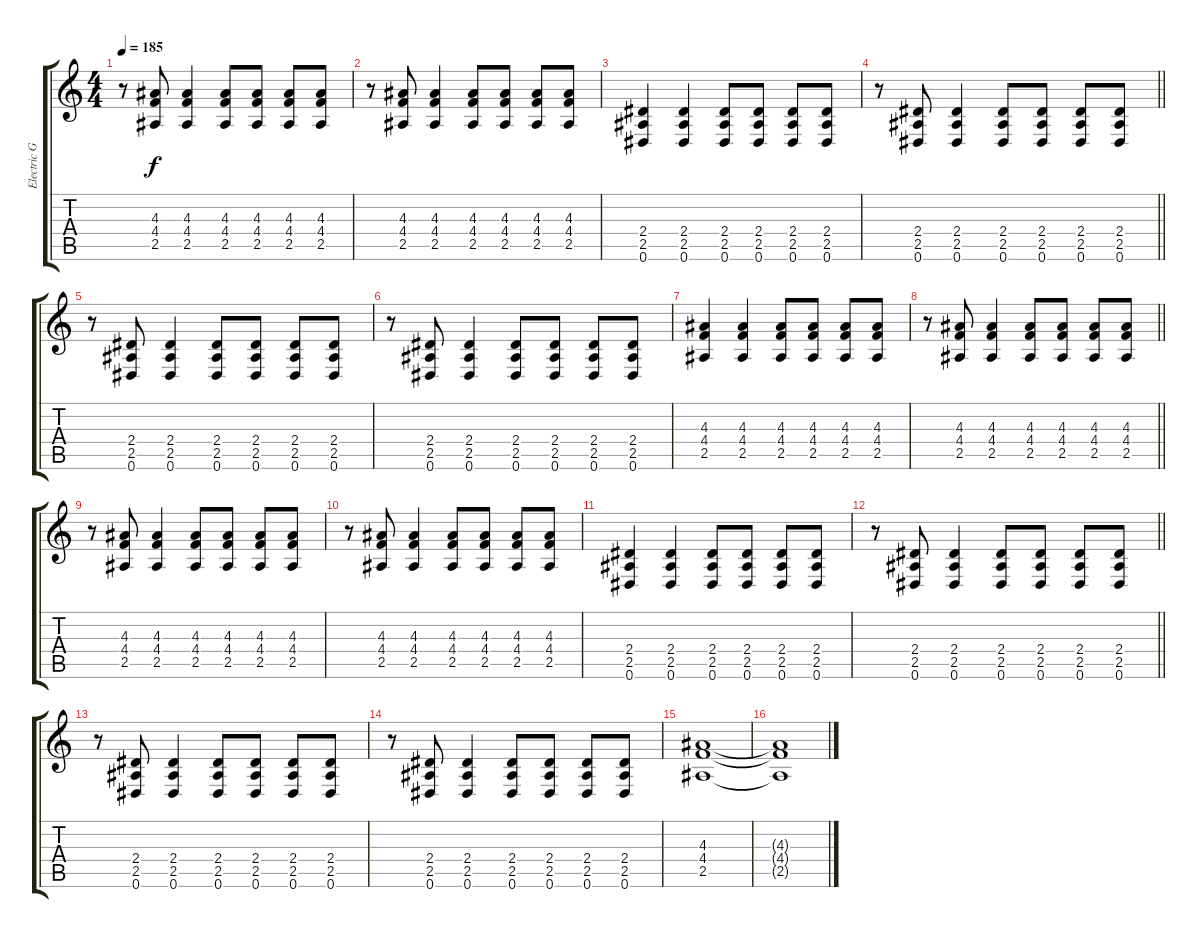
\track ("Electric Guitar" "Electric G") {instrument distortionguitar}
\staff {score tabs}
\tuning (Eb4 Bb3 Gb3 Db3 Ab2 Eb2) {hide}
\ts (4 4)
\tempo 185
\clef g2
\ks c
r.8{dy f} (4.3 4.4 2.5).8 (4.3 4.4 2.5).4 (4.3 4.4 2.5).8 (4.3 4.4 2.5).8 (4.3 4.4 2.5).8 (4.3 4.4 2.5).8 |
r.8 (4.3 4.4 2.5).8 (4.3 4.4 2.5).4 (4.3 4.4 2.5).8 (4.3 4.4 2.5).8 (4.3 4.4 2.5).8 (4.3 4.4 2.5).8 |
(2.4 2.5 0.6).4 (2.4 2.5 0.6).4 (2.4 2.5 0.6).8 (2.4 2.5 0.6).8 (2.4 2.5 0.6).8 (2.4 2.5 0.6).8 |
\barLineRight lightlight
r.8 (2.4 2.5 0.6).8 (2.4 2.5 0.6).4 (2.4 2.5 0.6).8 (2.4 2.5 0.6).8 (2.4 2.5 0.6).8 (2.4 2.5 0.6).8 |
r.8 (2.4 2.5 0.6).8 (2.4 2.5 0.6).4 (2.4 2.5 0.6).8 (2.4 2.5 0.6).8 (2.4 2.5 0.6).8 (2.4 2.5 0.6).8 |
r.8 (2.4 2.5 0.6).8 (2.4 2.5 0.6).4 (2.4 2.5 0.6).8 (2.4 2.5 0.6).8 (2.4 2.5 0.6).8 (2.4 2.5 0.6).8 |
(4.3 4.4 2.5).4 (4.3 4.4 2.5).4 (4.3 4.4 2.5).8 (4.3 4.4 2.5).8 (4.3 4.4 2.5).8 (4.3 4.4 2.5).8 |
\barLineRight lightlight
r.8 (4.3 4.4 2.5).8 (4.3 4.4 2.5).4 (4.3 4.4 2.5).8 (4.3 4.4 2.5).8 (4.3 4.4 2.5).8 (4.3 4.4 2.5).8 |
r.8 (4.3 4.4 2.5).8 (4.3 4.4 2.5).4 (4.3 4.4 2.5).8 (4.3 4.4 2.5).8 (4.3 4.4 2.5).8 (4.3 4.4 2.5).8 |
r.8 (4.3 4.4 2.5).8 (4.3 4.4 2.5).4 (4.3 4.4 2.5).8 (4.3 4.4 2.5).8 (4.3 4.4 2.5).8 (4.3 4.4 2.5).8 |
(2.4 2.5 0.6).4 (2.4 2.5 0.6).4 (2.4 2.5 0.6).8 (2.4 2.5 0.6).8 (2.4 2.5 0.6).8 (2.4 2.5 0.6).8 |
\barLineRight lightlight
r.8 (2.4 2.5 0.6).8 (2.4 2.5 0.6).4 (2.4 2.5 0.6).8 (2.4 2.5 0.6).8 (2.4 2.5 0.6).8 (2.4 2.5 0.6).8 |
r.8 (2.4 2.5 0.6).8 (2.4 2.5 0.6).4 (2.4 2.5 0.6).8 (2.4 2.5 0.6).8 (2.4 2.5 0.6).8 (2.4 2.5 0.6).8 |
r.8 (2.4 2.5 0.6).8 (2.4 2.5 0.6).4 (2.4 2.5 0.6).8 (2.4 2.5 0.6).8 (2.4 2.5 0.6).8 (2.4 2.5 0.6).8 |
(4.3 4.4 2.5).1{volume 0} |
(4.3{t} 4.4{t} 2.5{t}).1
